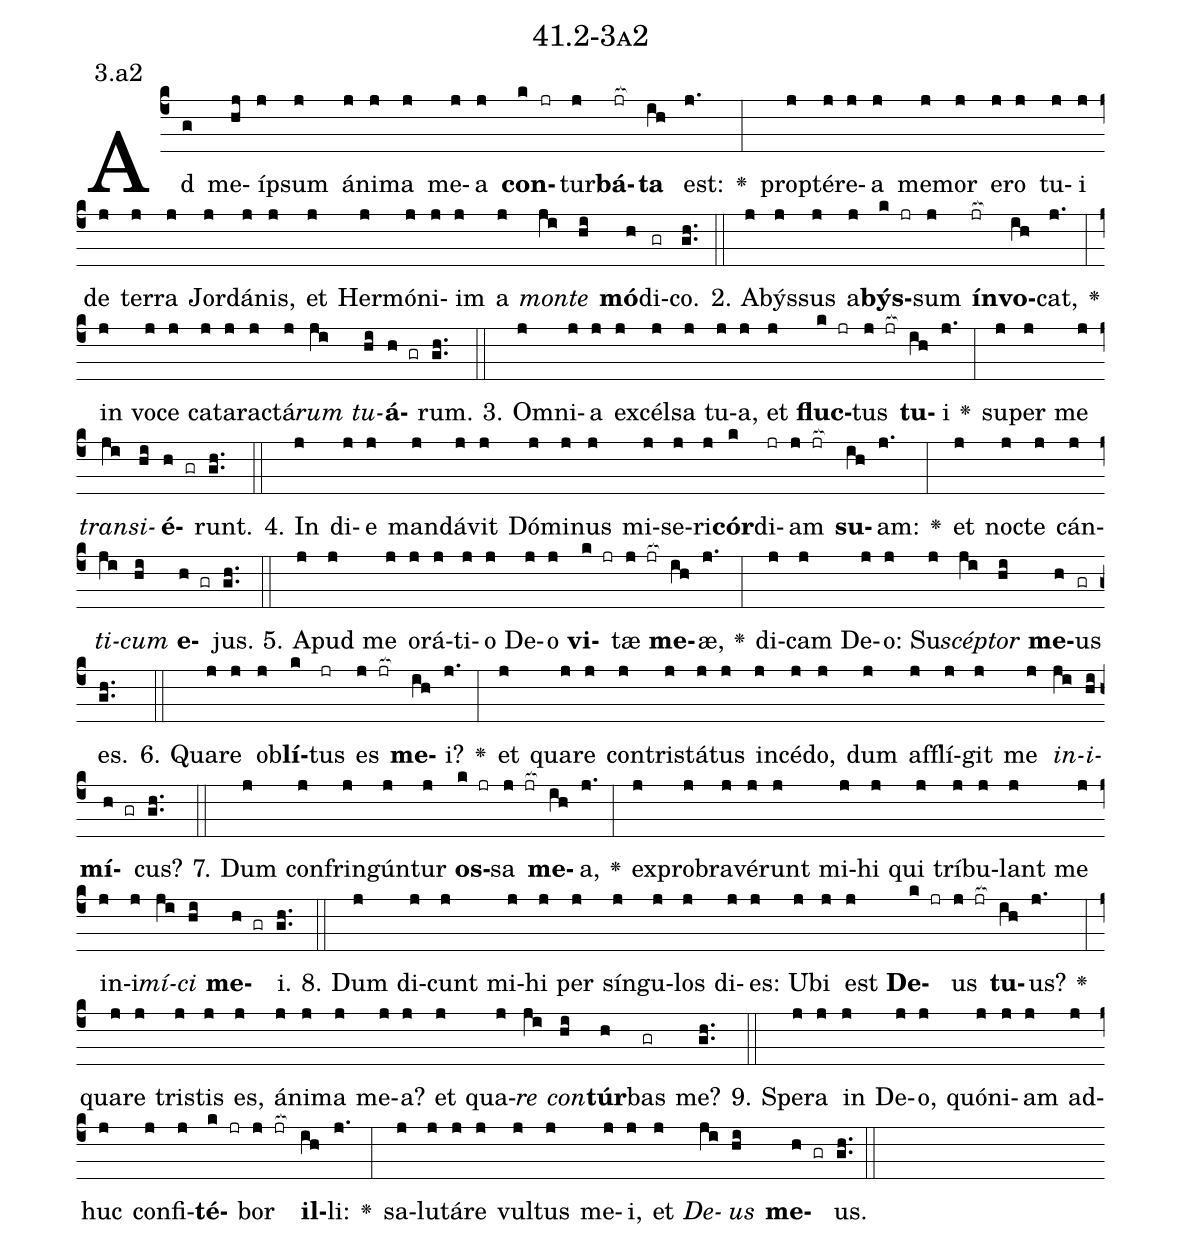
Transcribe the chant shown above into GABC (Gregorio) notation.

name: 41.2-3a2;
annotation: 3.a2;
%%
(c4)Ad(g) me(hj)íp(j)sum(j) á(j)ni(j)ma(j) me(j)a(j) <b>con</b>(k jr)tur(j)<b>bá</b>(jr[ocb:1{])<b>ta</b>(ih[ocb:0}]) est:(j.) <v>\greheightstar</v>(:) prop(j)tér(j)e(j)a(j) me(j)mor(j) e(j)ro(j) tu(j)i(j) de(j) ter(j)ra(j) Jor(j)dá(j)nis,(j) et(j) Her(j)mó(j)ni(j)im(j) a(j) <i>mon</i>(ji)<i>te</i>(hi) <b>mó</b>(h)di(gr)co.(gh..) (::)
2. A(j)býs(j)sus(j) a(j)<b>býs</b>(k jr)sum(j) <b>ín</b>(jr[ocb:1{])<b>vo</b>(ih[ocb:0}])cat,(j.) <v>\greheightstar</v>(:) in(j) vo(j)ce(j) ca(j)ta(j)rac(j)tá(j)<i>rum</i>(ji) <i>tu</i>(hi)<b>á</b>(h gr)rum.(gh..) (::)
3. Om(j)ni(j)a(j) ex(j)cél(j)sa(j) tu(j)a,(j) et(j) <b>fluc</b>(k jr)tus(j jr[ocb:1{]) <b>tu</b>(ih[ocb:0}])i(j.) <v>\greheightstar</v>(:) su(j)per(j) me(j) <i>trans</i>(ji)<i>i</i>(hi)<b>é</b>(h gr)runt.(gh..) (::)
4. In(j) di(j)e(j) man(j)dá(j)vit(j) Dó(j)mi(j)nus(j) mi(j)se(j)ri(j)<b>cór</b>(k)di(jr)am(j jr[ocb:1{]) <b>su</b>(ih[ocb:0}])am:(j.) <v>\greheightstar</v>(:) et(j) noc(j)te(j) cán(j)<i>ti</i>(ji)<i>cum</i>(hi) <b>e</b>(h gr)jus.(gh..) (::)
5. A(j)pud(j) me(j) o(j)rá(j)ti(j)o(j) De(j)o(j) <b>vi</b>(k jr)tæ(j jr[ocb:1{]) <b>me</b>(ih[ocb:0}])æ,(j.) <v>\greheightstar</v>(:) di(j)cam(j) De(j)o:(j) Su(j)<i>scép</i>(ji)<i>tor</i>(hi) <b>me</b>(h)us(gr) es.(gh..) (::)
6. Qua(j)re(j) ob(j)<b>lí</b>(k)tus(jr) es(j jr[ocb:1{]) <b>me</b>(ih[ocb:0}])i?(j.) <v>\greheightstar</v>(:) et(j) qua(j)re(j) con(j)tris(j)tá(j)tus(j) in(j)cé(j)do,(j) dum(j) af(j)flí(j)git(j) me(j) <i>in</i>(ji)<i>i</i>(hi)<b>mí</b>(h gr)cus?(gh..) (::)
7. Dum(j) con(j)frin(j)gún(j)tur(j) <b>os</b>(k jr)sa(j jr[ocb:1{]) <b>me</b>(ih[ocb:0}])a,(j.) <v>\greheightstar</v>(:) ex(j)pro(j)bra(j)vé(j)runt(j) mi(j)hi(j) qui(j) trí(j)bu(j)lant(j) me(j) in(j)i(j)<i>mí</i>(ji)<i>ci</i>(hi) <b>me</b>(h gr)i.(gh..) (::)
8. Dum(j) di(j)cunt(j) mi(j)hi(j) per(j) sín(j)gu(j)los(j) di(j)es:(j) U(j)bi(j) est(j) <b>De</b>(k jr)us(j jr[ocb:1{]) <b>tu</b>(ih[ocb:0}])us?(j.) <v>\greheightstar</v>(:) qua(j)re(j) tris(j)tis(j) es,(j) á(j)ni(j)ma(j) me(j)a?(j) et(j) qua(j)<i>re</i>(ji) <i>con</i>(hi)<b>túr</b>(h)bas(gr) me?(gh..) (::)
9. Spe(j)ra(j) in(j) De(j)o,(j) quón(j)i(j)am(j) ad(j)huc(j) con(j)fi(j)<b>té</b>(k jr)bor(j jr[ocb:1{]) <b>il</b>(ih[ocb:0}])li:(j.) <v>\greheightstar</v>(:) sa(j)lu(j)tá(j)re(j) vul(j)tus(j) me(j)i,(j) et(j) <i>De</i>(ji)<i>us</i>(hi) <b>me</b>(h gr)us.(gh..) (::)
